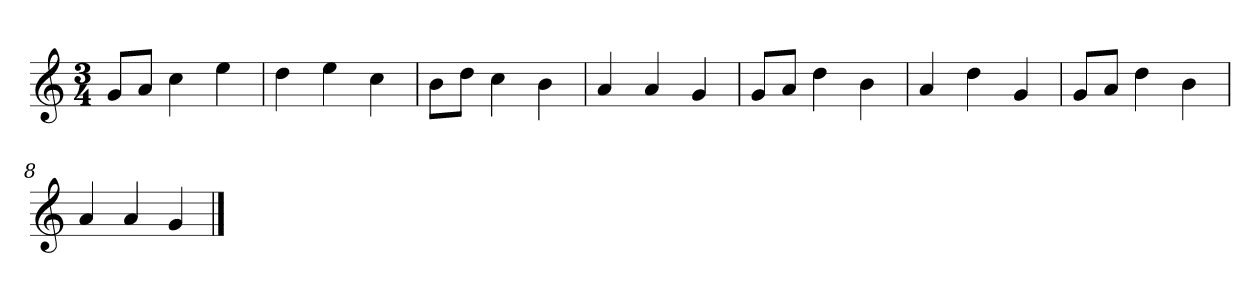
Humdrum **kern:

**kern
*part1
*staff1
*clefG2
*k[]
*M3/4
=
8g/L
8a/J
4cc
4ee
=2
4dd
4ee
4cc
=3
8b\L
8dd\J
4cc
4b
=4
4a
4a
4g
=5y
8g/L
8a/J
4dd
4b
=6
4a
4dd
4g
=7
8g/L
8a/J
4dd
4b
=8
4a
4a
4g
==
*-
